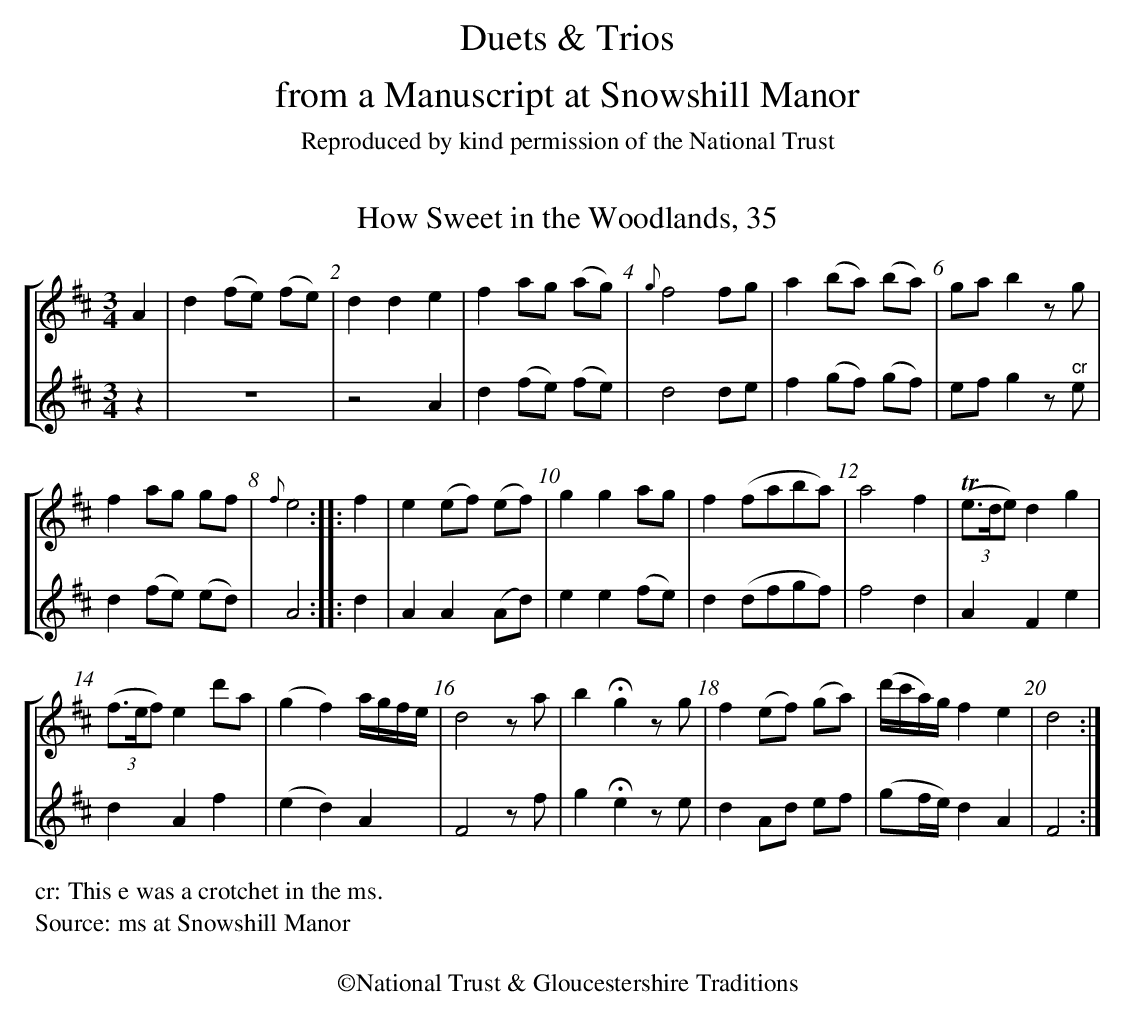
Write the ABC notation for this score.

X:1
T:How Sweet in the Woodlands, 35
%%staves [1 2]
M:3/4
L:1/8
K:D
V:1
A2 | d2 (fe) (fe) | d2 d2 e2 | f2 ag (ag) | {g}f4 fg |\
a2 (ba) (ba) | ga b2z g |
V:2
z2 | z6 | z4 A2 | d2 (fe) (fe) | d4 de |\
f2 (gf) (gf) | ef g2 z "^cr"e |
V:1
f2 ag gf | {f}e4 :: f2 |\
e2 (ef) (ef) | g2 g2 ag | f2 (faba) | a4 f2 |((3Te>de) d2 g2 |
V:2
d2 (fe) (ed)  | A4 :: d2 |\
A2 A2 (Ad) | e2 e2 (fe) | d2 (dfgf) | f4 d2 |A2 F2 e2 |
V:1
 ((3f>ef) e2 d'a |(g2 f2) a/g/f/e/ | d4 z a |\
b2 Hg2 z g | f2 (ef) (ga) | (d'/c'/a/)g/ f2 e2 | d4 :|
V:2
d2 A2 f2 | (e2 d2) A2 | F4 z f |\
g2 He2 z e | d2 Ad ef | (gf/e/) d2 A2 | F4 :|
